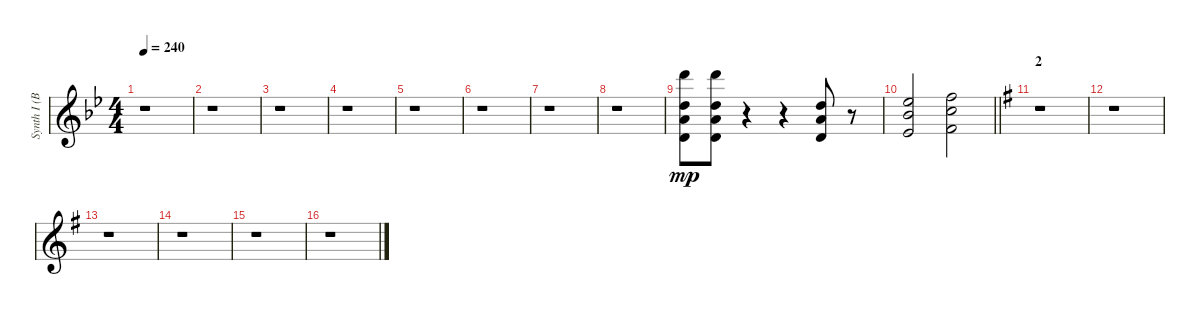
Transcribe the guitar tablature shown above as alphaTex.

\track ("Synth I (Brass)" "Synth I (B") {instrument synthbrass1}
\staff {score}
\tuning (E4 B3 G3 D3 A2 E2 B1) {hide}
\ts (4 4)
\tempo 240
\clef g2
\ks bb
r.1{dy mp} |
r.1 |
r.1 |
r.1 |
r.1 |
r.1 |
r.1 |
r.1 |
(22.1 15.2 14.3 12.4).8 (22.1 15.2 14.3 12.4).8 r.4 r.4 (5.1 3.2 19.3).8 r.8 |
\barLineRight lightlight
(11.1 11.2 8.3).2 (1.1 13.2 22.3).2 |
\section ("" "2")
\ks g
r.1 |
r.1 |
r.1 |
r.1 |
r.1 |
r.1
